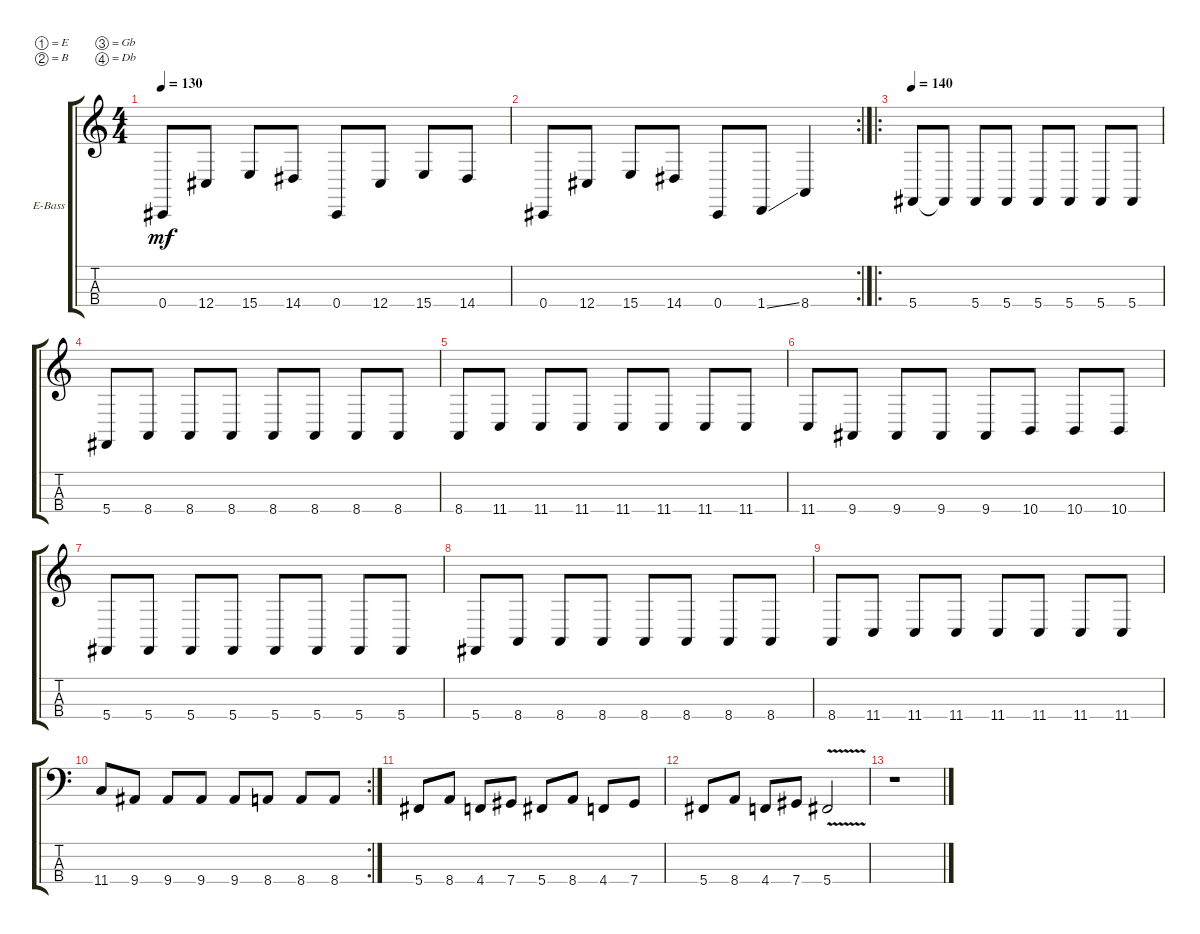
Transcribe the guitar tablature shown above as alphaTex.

\bracketExtendMode groupsimilarinstruments
\firstSystemTrackNameOrientation horizontal
\otherSystemsTrackNameOrientation horizontal
\track ("Electric Bass" "E-Bass") {instrument electricbassfinger}
\staff {score tabs}
\tuning (E2 B1 Gb1 Db1)
\ts (4 4)
\tempo 130
\clef g2
\ks c
0.4.8{dy mf} 12.4.8 15.4.8 14.4.8 0.4.8 12.4.8 15.4.8 14.4.8 |
\rc 2
0.4.8 12.4.8 15.4.8 14.4.8 0.4.8 1.4{ss}.8 8.4.4 |
\ro
\tempo 140
5.4.8 5.4{t}.8 5.4.8 5.4.8 5.4.8 5.4.8 5.4.8 5.4.8 |
5.4.8 8.4.8 8.4.8 8.4.8 8.4.8 8.4.8 8.4.8 8.4.8 |
8.4.8 11.4.8 11.4.8 11.4.8 11.4.8 11.4.8 11.4.8 11.4.8 |
11.4.8 9.4.8 9.4.8 9.4.8 9.4.8 10.4.8 10.4.8 10.4.8 |
5.4.8 5.4.8 5.4.8 5.4.8 5.4.8 5.4.8 5.4.8 5.4.8 |
5.4.8 8.4.8 8.4.8 8.4.8 8.4.8 8.4.8 8.4.8 8.4.8 |
8.4.8 11.4.8 11.4.8 11.4.8 11.4.8 11.4.8 11.4.8 11.4.8 |
\rc 2
\clef f4
11.4.8 9.4.8 9.4.8 9.4.8 9.4.8 8.4.8 8.4.8 8.4.8 |
5.4.8 8.4.8 4.4.8 7.4.8 5.4.8 8.4.8 4.4.8 7.4.8 |
5.4.8 8.4.8 4.4.8 7.4.8 5.4{v}.2 |
r.1
